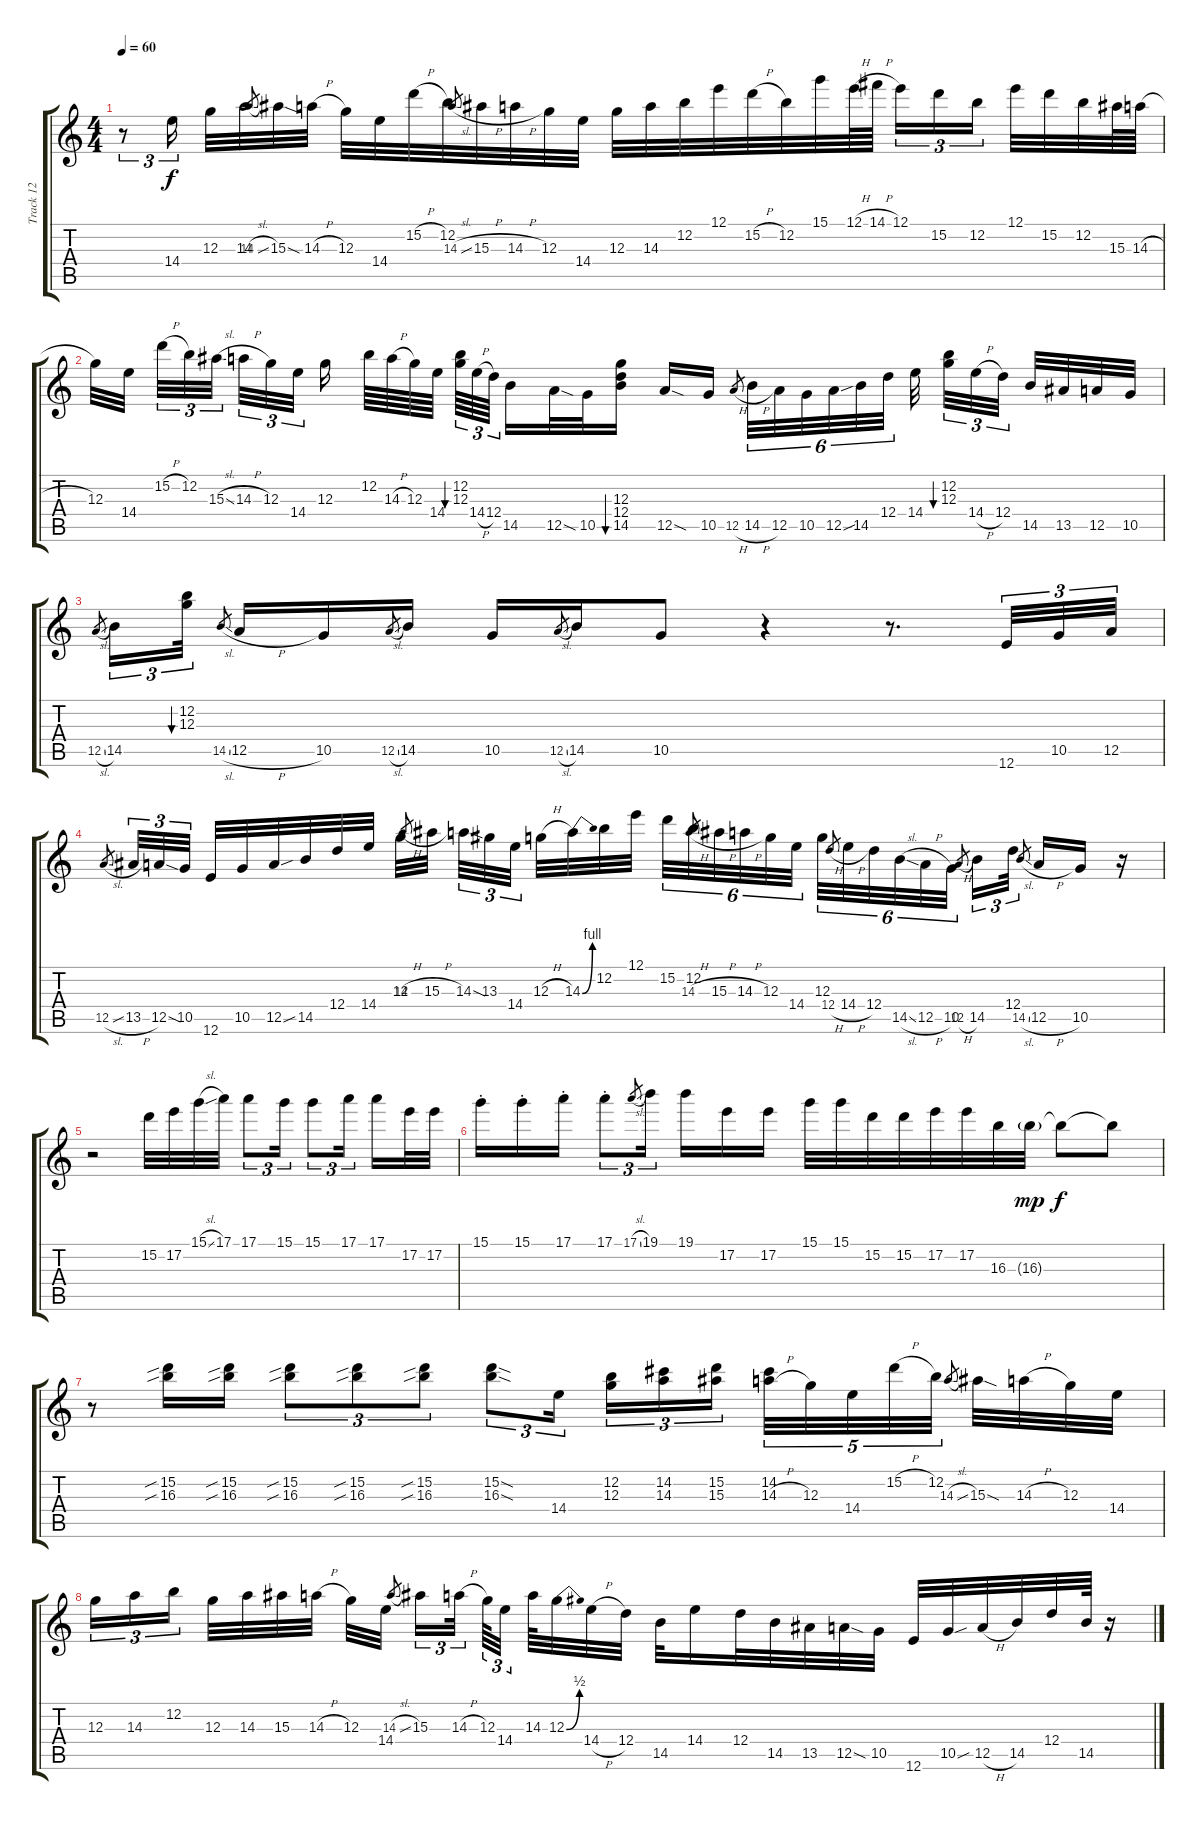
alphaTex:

\track ("Track 12" "Track 12") {instrument electricguitarjazz}
\staff {score tabs}
\tuning (E4 B3 G3 D3 A2 E2) {hide}
\ts (4 4)
\tempo 60
\clef g2
\ks c
r.8{tu (3 2) dy f} 14.4.16{tu (3 2)} 12.3.32 14.3.32 14.3{sl}.8{gr} 15.3{sod}.32 14.3{h}.32 12.3.32 14.4.32 15.2{h}.32 12.2.32 14.3{sl}.8{gr} 15.3{h}.32 14.3{h}.32 12.3.32 14.4.32 12.3.32 14.3.32 12.2.32 12.1.32 15.2{h}.32 12.2.32 15.1.32 12.1{h}.64 14.1{h}.64 12.1.16{tu (3 2)} 15.2.16{tu (3 2)} 12.2.16{tu (3 2)} 12.1.32 15.2.32 12.2.32 15.3.64 14.3{h}.64 |
12.3.32 14.4.32 15.2{h}.32{tu (3 2)} 12.2.32{tu (3 2)} 15.3{sl}.32{tu (3 2)} 14.3{h}.32{tu (3 2)} 12.3.32{tu (3 2)} 14.4.32{tu (3 2)} 12.3.16 12.2.64 14.3{h}.64 12.3.64 14.4.64 (12.2 12.3).64{tu (3 2) bu 30} 14.4{h}.64{tu (3 2)} 12.4.64{tu (3 2)} 14.5.16 12.5{sod}.32 10.5.32 (12.3 12.4 14.5).16{bu 30} 12.5{sod}.16 10.5.16 12.5{h}.8{gr} 14.5{h}.32{tu (6 4)} 12.5.32{tu (6 4)} 10.5.32{tu (6 4)} 12.5{sou}.32{tu (6 4)} 14.5.32{tu (6 4)} 12.4.32{tu (6 4)} 14.4.32 (12.2 12.3).32{tu (3 2) bu 30} 14.4{h}.32{tu (3 2)} 12.4.32{tu (3 2)} 14.5.32 13.5.32 12.5.32 10.5.32 |
12.5{sl}.8{gr} 14.5.16{tu (3 2)} (12.2 12.3).32{tu (3 2) bu 30} 14.5{sl}.8{gr} 12.5{h}.16 10.5.16 12.5{sl}.8{gr} 14.5.16 10.5.16 12.5{sl}.8{gr} 14.5.16 10.5.8 r.4 r.8{d} 12.6.32{tu (3 2)} 10.5.32{tu (3 2)} 12.5.32{tu (3 2)} |
12.5{sl}.8{gr} 13.5{h}.32{tu (3 2)} 12.5{sod}.32{tu (3 2)} 10.5.32{tu (3 2)} 12.6.32 10.5.32 12.5{sou}.32 14.5.32 12.4.32 14.4.32 12.3.32 14.3{h}.8{gr} 15.3{h}.32 14.3{sod}.32{tu (3 2)} 13.3.32{tu (3 2)} 14.4.32{tu (3 2)} 12.3{h}.32 14.3{be (bend 0 0 60 4)}.32 12.2.32 12.1.32 15.2.32{tu (6 4)} 12.2.32{tu (6 4)} 14.3{h}.8{gr} 15.3{h}.32{tu (6 4)} 14.3{h}.32{tu (6 4)} 12.3.32{tu (6 4)} 14.4.32{tu (6 4)} 12.3.32{tu (6 4)} 12.4{h}.8{gr} 14.4{h}.32{tu (6 4)} 12.4.32{tu (6 4)} 14.5{sl}.32{tu (6 4)} 12.5{h}.32{tu (6 4)} 10.5.32{tu (6 4)} 12.5{h}.8{gr} 14.5.16{tu (3 2)} 12.4.32{tu (3 2)} 14.5{sl}.8{gr} 12.5{h}.16 10.5.16 r.16 |
r.2 15.2.32 17.2.32 15.1{sl}.32 17.1.32 17.1.8{tu (3 2)} 15.1.16{tu (3 2)} 15.1.8{tu (3 2)} 17.1.16{tu (3 2)} 17.1.16 17.2.32 17.2.32 |
15.1{st}.16 15.1{st}.16 17.1{st}.16 17.1{st}.8{tu (3 2)} 17.1{sl}.8{gr} 19.1.16{tu (3 2)} 19.1.16 17.2.16 17.2.16 15.1.32 15.1.32 15.2.32 15.2.32 17.2.32 17.2.32 16.3.32 16.3{g}.32{dy mp} 16.3{t}.8{dy f} 16.3{t}.8 |
r.8 (15.2{sib} 16.3{sib}).16 (15.2{sib} 16.3{sib}).16 (15.2{sib} 16.3{sib}).8{tu (3 2)} (15.2{sib} 16.3{sib}).8{tu (3 2)} (15.2{sib} 16.3{sib}).8{tu (3 2)} (15.2{sod} 16.3{sod}).8{tu (3 2)} 14.4.16{tu (3 2)} (12.2 12.3).16{tu (3 2)} (14.2 14.3).16{tu (3 2)} (15.2 15.3).16{tu (3 2)} (14.2 14.3{h}).32{tu (5 4)} 12.3.32{tu (5 4)} 14.4.32{tu (5 4)} 15.2{h}.32{tu (5 4)} 12.2.32{tu (5 4)} 14.3{sl}.8{gr} 15.3{sod}.32 14.3{h}.32 12.3.32 14.4.32 |
12.3.16{tu (3 2)} 14.3.16{tu (3 2)} 12.2.16{tu (3 2)} 12.3.32 14.3.32 15.3.32 14.3{h}.32 12.3.32 14.4.32 14.3{sl}.8{gr} 15.3.16{tu (3 2)} 14.3{h}.32{tu (3 2)} 12.3.64{tu (3 2)} 14.4.32{tu (3 2)} 14.3.64 12.3{be (bend 0 0 60 2)}.32 14.4{h}.32 12.4.32 14.5.32 14.4.16 12.4.32 14.5.32 13.5.32 12.5{sod}.32 10.5.32 12.6.32 10.5{sou}.32 12.5{h}.32 14.5.32 12.4.32 14.5.64 r.16
